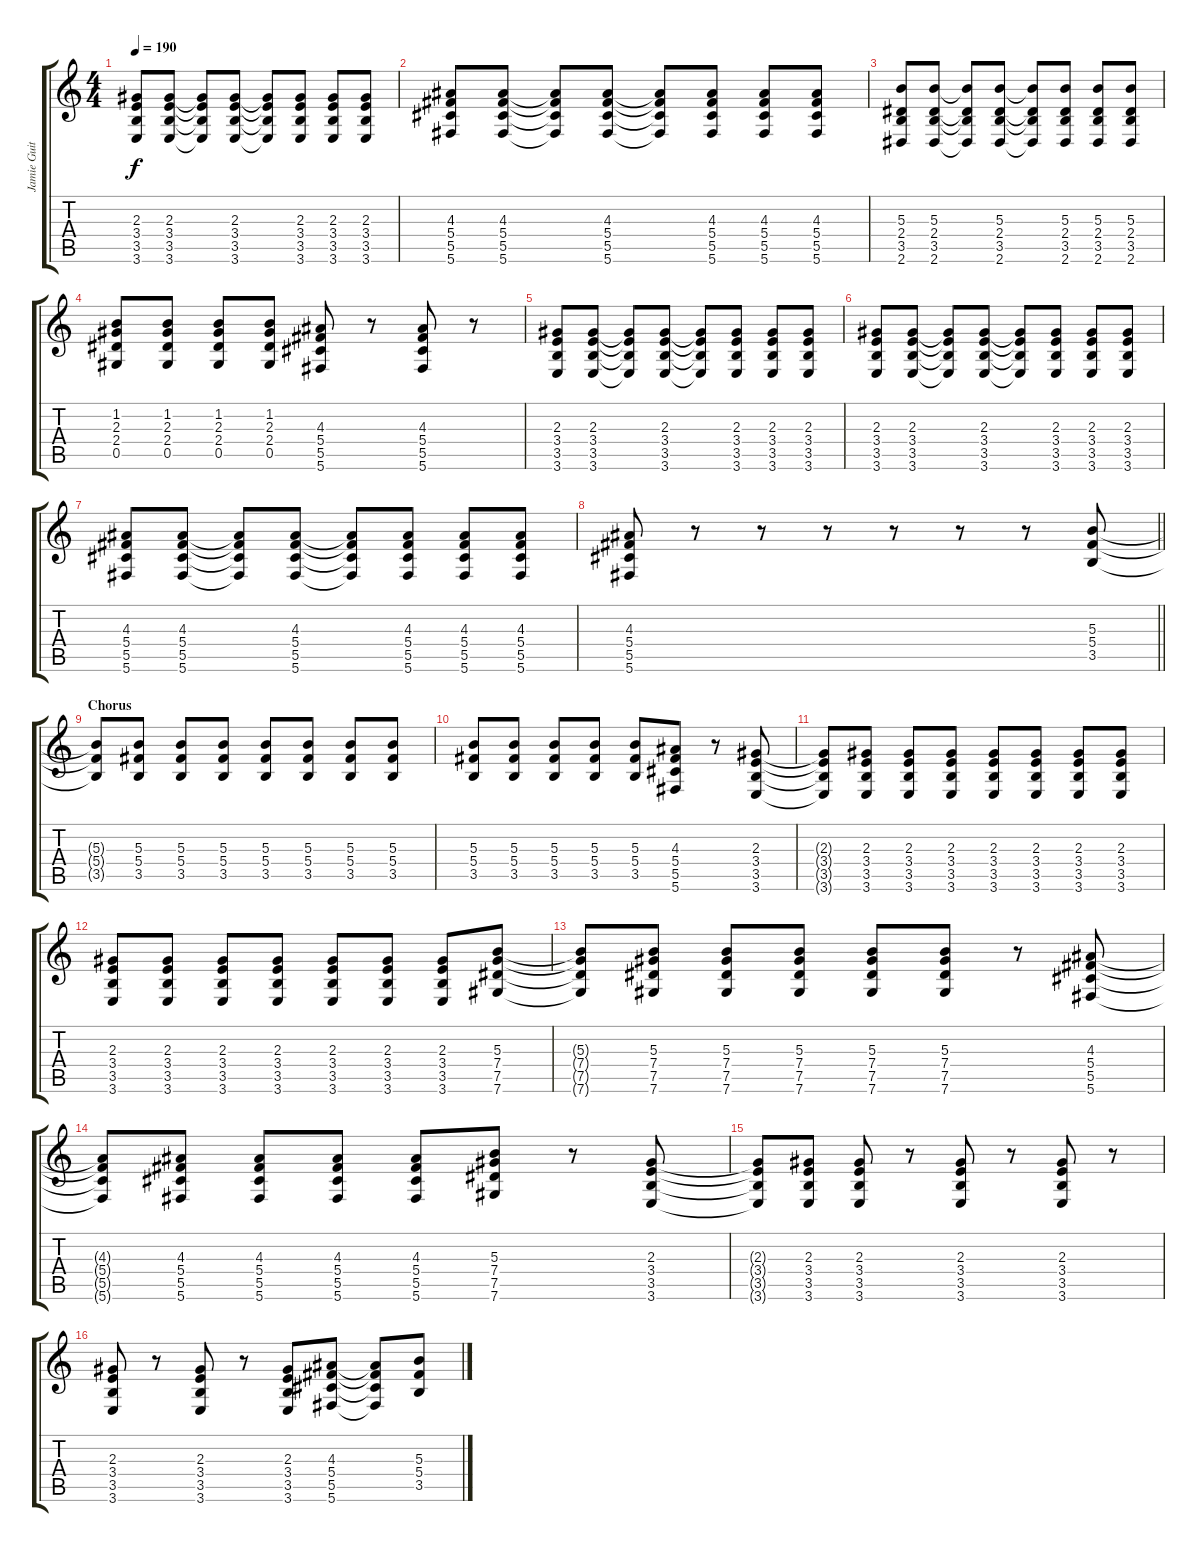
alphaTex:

\track ("Jamie Guitars" "Jamie Guit") {instrument distortionguitar}
\staff {score tabs}
\tuning (Eb4 Bb3 Gb3 Db3 Ab2 Db2) {hide}
\ts (4 4)
\tempo 190
\clef g2
\ks c
(2.3 3.4 3.5 3.6).8{dy f} (2.3 3.4 3.5 3.6).8 (2.3{t} 3.4{t} 3.5{t} 3.6{t}).8 (2.3 3.4 3.5 3.6).8 (2.3{t} 3.4{t} 3.5{t} 3.6{t}).8 (2.3 3.4 3.5 3.6).8 (2.3 3.4 3.5 3.6).8 (2.3 3.4 3.5 3.6).8 |
(4.3 5.4 5.5 5.6).8 (4.3 5.4 5.5 5.6).8 (4.3{t} 5.4{t} 5.5{t} 5.6{t}).8 (4.3 5.4 5.5 5.6).8 (4.3{t} 5.4{t} 5.5{t} 5.6{t}).8 (4.3 5.4 5.5 5.6).8 (4.3 5.4 5.5 5.6).8 (4.3 5.4 5.5 5.6).8 |
(5.3 2.4 3.5 2.6).8 (5.3 2.4 3.5 2.6).8 (5.3{t} 2.4{t} 3.5{t} 2.6{t}).8 (5.3 2.4 3.5 2.6).8 (5.3{t} 2.4{t} 3.5{t} 2.6{t}).8 (5.3 2.4 3.5 2.6).8 (5.3 2.4 3.5 2.6).8 (5.3 2.4 3.5 2.6).8 |
(1.2 2.3 2.4 0.5).8 (1.2 2.3 2.4 0.5).8 (1.2 2.3 2.4 0.5).8 (1.2 2.3 2.4 0.5).8 (4.3 5.4 5.5 5.6).8 r.8 (4.3 5.4 5.5 5.6).8 r.8 |
(2.3 3.4 3.5 3.6).8 (2.3 3.4 3.5 3.6).8 (2.3{t} 3.4{t} 3.5{t} 3.6{t}).8 (2.3 3.4 3.5 3.6).8 (2.3{t} 3.4{t} 3.5{t} 3.6{t}).8 (2.3 3.4 3.5 3.6).8 (2.3 3.4 3.5 3.6).8 (2.3 3.4 3.5 3.6).8 |
(2.3 3.4 3.5 3.6).8 (2.3 3.4 3.5 3.6).8 (2.3{t} 3.4{t} 3.5{t} 3.6{t}).8 (2.3 3.4 3.5 3.6).8 (2.3{t} 3.4{t} 3.5{t} 3.6{t}).8 (2.3 3.4 3.5 3.6).8 (2.3 3.4 3.5 3.6).8 (2.3 3.4 3.5 3.6).8 |
(4.3 5.4 5.5 5.6).8 (4.3 5.4 5.5 5.6).8 (4.3{t} 5.4{t} 5.5{t} 5.6{t}).8 (4.3 5.4 5.5 5.6).8 (4.3{t} 5.4{t} 5.5{t} 5.6{t}).8 (4.3 5.4 5.5 5.6).8 (4.3 5.4 5.5 5.6).8 (4.3 5.4 5.5 5.6).8 |
\barLineRight lightlight
(4.3 5.4 5.5 5.6).8 r.8 r.8 r.8 r.8 r.8 r.8 (5.3 5.4 3.5).8 |
\section ("" "Chorus")
(5.3{t} 5.4{t} 3.5{t}).8 (5.3 5.4 3.5).8 (5.3 5.4 3.5).8 (5.3 5.4 3.5).8 (5.3 5.4 3.5).8 (5.3 5.4 3.5).8 (5.3 5.4 3.5).8 (5.3 5.4 3.5).8 |
(5.3 5.4 3.5).8 (5.3 5.4 3.5).8 (5.3 5.4 3.5).8 (5.3 5.4 3.5).8 (5.3 5.4 3.5).8 (4.3 5.4 5.5 5.6).8 r.8 (2.3 3.4 3.5 3.6).8 |
(2.3{t} 3.4{t} 3.5{t} 3.6{t}).8 (2.3 3.4 3.5 3.6).8 (2.3 3.4 3.5 3.6).8 (2.3 3.4 3.5 3.6).8 (2.3 3.4 3.5 3.6).8 (2.3 3.4 3.5 3.6).8 (2.3 3.4 3.5 3.6).8 (2.3 3.4 3.5 3.6).8 |
(2.3 3.4 3.5 3.6).8 (2.3 3.4 3.5 3.6).8 (2.3 3.4 3.5 3.6).8 (2.3 3.4 3.5 3.6).8 (2.3 3.4 3.5 3.6).8 (2.3 3.4 3.5 3.6).8 (2.3 3.4 3.5 3.6).8 (5.3 7.4 7.5 7.6).8 |
(5.3{t} 7.4{t} 7.5{t} 7.6{t}).8 (5.3 7.4 7.5 7.6).8 (5.3 7.4 7.5 7.6).8 (5.3 7.4 7.5 7.6).8 (5.3 7.4 7.5 7.6).8 (5.3 7.4 7.5 7.6).8 r.8 (4.3 5.4 5.5 5.6).8 |
(4.3{t} 5.4{t} 5.5{t} 5.6{t}).8 (4.3 5.4 5.5 5.6).8 (4.3 5.4 5.5 5.6).8 (4.3 5.4 5.5 5.6).8 (4.3 5.4 5.5 5.6).8 (5.3 7.4 7.5 7.6).8 r.8 (2.3 3.4 3.5 3.6).8 |
(2.3{t} 3.4{t} 3.5{t} 3.6{t}).8 (2.3 3.4 3.5 3.6).8 (2.3 3.4 3.5 3.6).8 r.8 (2.3 3.4 3.5 3.6).8 r.8 (2.3 3.4 3.5 3.6).8 r.8 |
(2.3 3.4 3.5 3.6).8 r.8 (2.3 3.4 3.5 3.6).8 r.8 (2.3 3.4 3.5 3.6).8 (4.3 5.4 5.5 5.6).8 (4.3{t} 5.4{t} 5.5{t} 5.6{t}).8 (5.3 5.4 3.5).8
